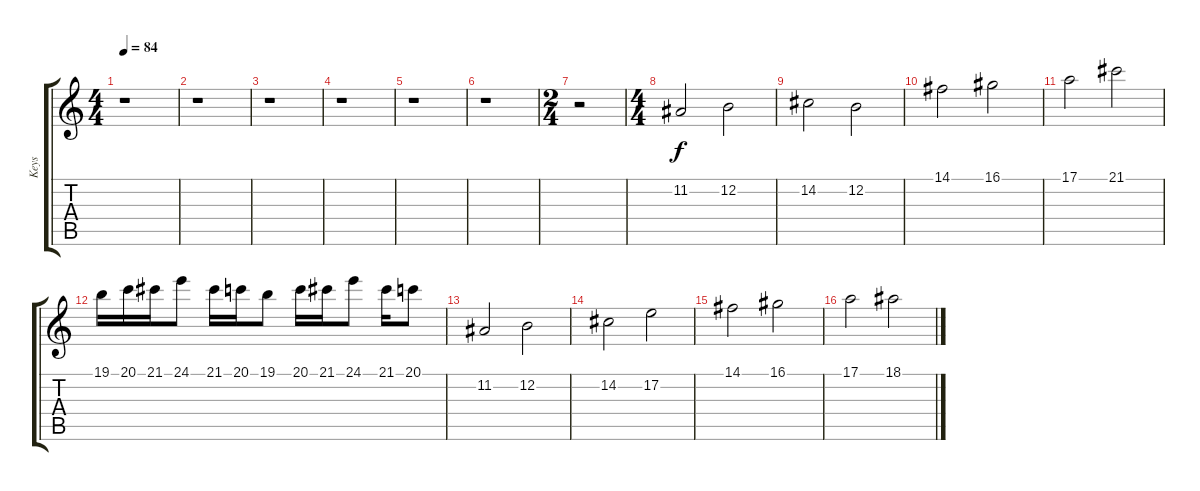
\track ("Keys" "Keys") {instrument synthstrings1}
\staff {score tabs}
\tuning (E4 B3 G3 D3 A2 D2) {hide}
\ts (4 4)
\tempo 84
\clef g2
\ks c
r.1{dy f} |
r.1 |
r.1 |
r.1 |
r.1 |
r.1 |
\ts (2 4)
r.2 |
\ts (4 4)
11.2.2 12.2.2 |
14.2.2 12.2.2 |
14.1.2 16.1.2 |
17.1.2 21.1.2 |
19.1.16 20.1.16 21.1.16 24.1.8 21.1.16 20.1.16 19.1.8 20.1.16 21.1.16 24.1.8 21.1.16 20.1.8 |
11.2.2 12.2.2 |
14.2.2 17.2.2 |
14.1.2 16.1.2 |
17.1.2 18.1.2
